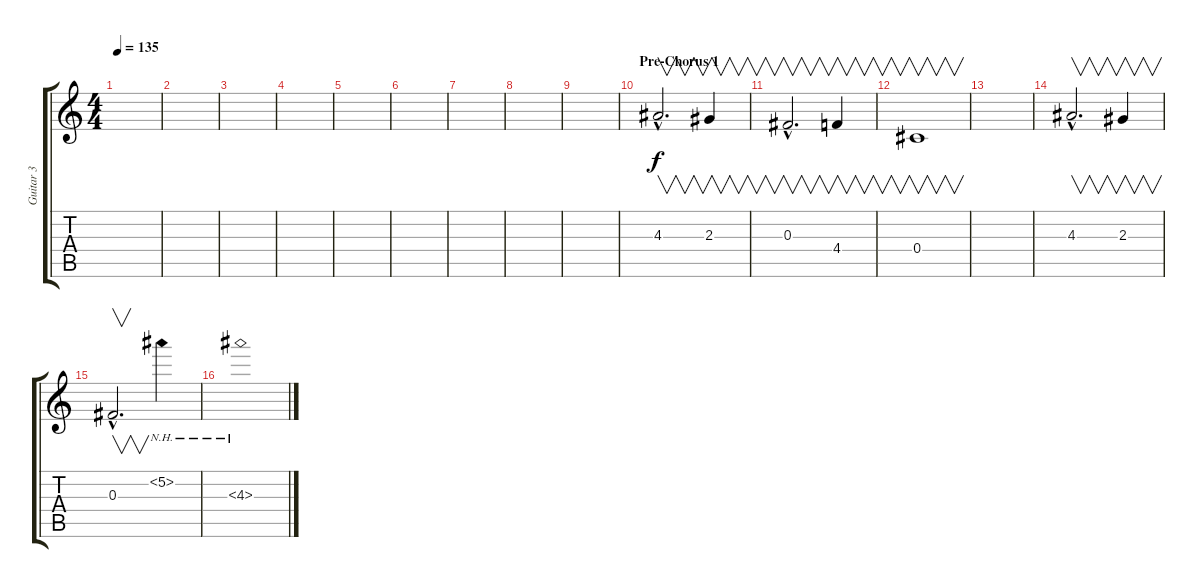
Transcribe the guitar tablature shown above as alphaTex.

\track ("Guitar 3" "Guitar 3") {instrument distortionguitar}
\staff {score tabs}
\tuning (Eb4 Bb3 Gb3 Db3 Ab2 Eb2) {hide}
\ts (4 4)
\tempo 135
\clef g2
\ks c
|
|
|
|
|
|
|
|
|
\section ("" "Pre-Chorus 1")
4.3{hac}.2{v d volume 13 instrument electricguitarmuted} 2.3.4{v} |
0.3{hac}.2{v d} 4.4.4{v} |
0.4.1{v} |
|
4.3{hac}.2{v d volume 13 instrument electricguitarmuted} 2.3.4{v} |
0.3{hac}.2{v d} 5.2{nh}.4 |
4.3{nh}.1
